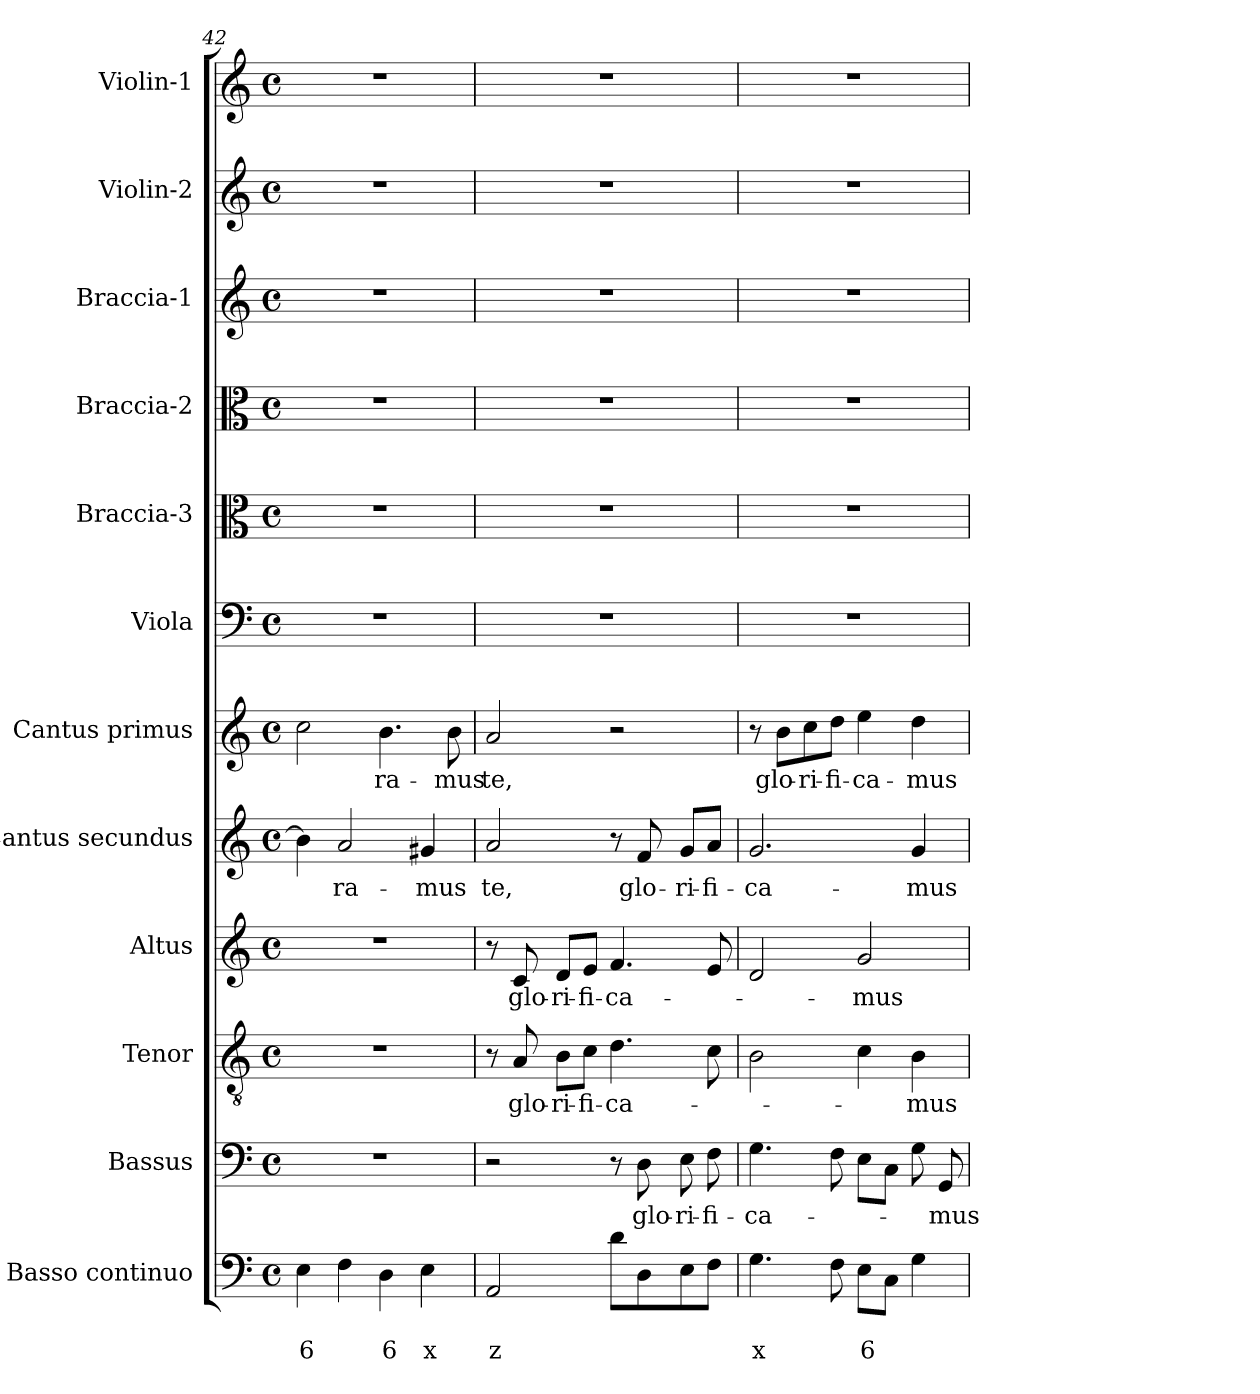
**kern	**text	**text	**kern	**text	**kern	**text	**kern	**text	**kern	**text	**kern	**text	**kern	**kern	**kern	**kern	**kern	**kern
*part12	*part12	*part12	*part11	*part11	*part10	*part10	*part9	*part9	*part8	*part8	*part7	*part7	*part6	*part5	*part4	*part3	*part2	*part1
*staff12	*staff12	*staff12	*staff11	*staff11	*staff10	*staff10	*staff9	*staff9	*staff8	*staff8	*staff7	*staff7	*staff6	*staff5	*staff4	*staff3	*staff2	*staff1
*I"Basso continuo	*	*	*I"Bassus	*	*I"Tenor	*	*I"Altus	*	*I"Cantus secundus	*	*I"Cantus primus	*	*I"Viola	*I"Braccia-3	*I"Braccia-2	*I"Braccia-1	*I"Violin-2	*I"Violin-1
*I'BC	*	*	*I'B	*	*I'T	*	*I'A	*	*I'C2	*	*I'C1	*	*I'Va	*I'Br3	*I'Br2	*I'Br1	*I'Vi2	*I'Vi1
*clefF4	*	*	*clefF4	*	*clefGv2	*	*clefG2	*	*clefG2	*	*clefG2	*	*clefF4	*clefC3	*clefC3	*clefG2	*clefG2	*clefG2
*k[]	*	*	*k[]	*	*k[]	*	*k[]	*	*k[]	*	*k[]	*	*k[]	*k[]	*k[]	*k[]	*k[]	*k[]
*C:	*	*	*C:	*	*C:	*	*C:	*	*C:	*	*C:	*	*C:	*C:	*C:	*C:	*C:	*C:
*M4/4	*	*	*M4/4	*	*M4/4	*	*M4/4	*	*M4/4	*	*M4/4	*	*M4/4	*M4/4	*M4/4	*M4/4	*M4/4	*M4/4
*met(c)	*	*	*met(c)	*	*met(c)	*	*met(c)	*	*met(c)	*	*met(c)	*	*met(c)	*met(c)	*met(c)	*met(c)	*met(c)	*met(c)
=42	=42	=42	=42	=42	=42	=42	=42	=42	=42	=42	=42	=42	=42	=42	=42	=42	=42	=42
!	!	!LO:LY:b	!	!	!	!	!	!	!	!	!	!	!	!	!	!	!	!
4E\	.	6	1r	.	1r	.	1r	.	4b\]	.	2cc\	.	1r	1r	1r	1r	1r	1r
!	!	!	!	!	!	!	!	!	!	!LO:LY:b	!	!	!	!	!	!	!	!
4F\	.	.	.	.	.	.	.	.	2a/	-ra-	.	.	.	.	.	.	.	.
!	!	!LO:LY:b	!	!	!	!	!	!	!	!	!	!	!	!	!	!	!	!
!	!	!	!	!	!	!	!	!	!	!	!	!LO:LY:b	!	!	!	!	!	!
4D\	.	6	.	.	.	.	.	.	.	.	4.b\	-ra-	.	.	.	.	.	.
!	!	!LO:LY:b	!	!	!	!	!	!	!	!	!	!	!	!	!	!	!	!
!	!	!	!	!	!	!	!	!	!	!LO:LY:b	!	!	!	!	!	!	!	!
4E\	.	x	.	.	.	.	.	.	4g#X/	-mus	.	.	.	.	.	.	.	.
!	!	!	!	!	!	!	!	!	!	!	!	!LO:LY:b	!	!	!	!	!	!
.	.	.	.	.	.	.	.	.	.	.	8b\	-mus	.	.	.	.	.	.
=43	=43	=43	=43	=43	=43	=43	=43	=43	=43	=43	=43	=43	=43	=43	=43	=43	=43	=43
!	!	!LO:LY:b	!	!	!	!	!	!	!	!	!	!	!	!	!	!	!	!
!	!	!	!	!	!	!	!	!	!	!LO:LY:b	!	!	!	!	!	!	!	!
!	!	!	!	!	!	!	!	!	!	!	!	!LO:LY:b	!	!	!	!	!	!
2AA/	.	z	2r	.	8r	.	8r	.	2a/	te,	2a/	te,	1r	1r	1r	1r	1r	1r
!	!	!	!	!	!	!LO:LY:b	!	!	!	!	!	!	!	!	!	!	!	!
!	!	!	!	!	!	!	!	!LO:LY:b	!	!	!	!	!	!	!	!	!	!
.	.	.	.	.	8A/	glo-	8c/	glo-	.	.	.	.	.	.	.	.	.	.
!	!	!	!	!	!	!LO:LY:b	!	!	!	!	!	!	!	!	!	!	!	!
!	!	!	!	!	!	!	!	!LO:LY:b	!	!	!	!	!	!	!	!	!	!
.	.	.	.	.	8B\L	-ri-	8d/L	-ri-	.	.	.	.	.	.	.	.	.	.
!	!	!	!	!	!	!LO:LY:b	!	!	!	!	!	!	!	!	!	!	!	!
!	!	!	!	!	!	!	!	!LO:LY:b	!	!	!	!	!	!	!	!	!	!
.	.	.	.	.	8c\J	-fi-	8e/J	-fi-	.	.	.	.	.	.	.	.	.	.
!	!	!	!	!	!	!LO:LY:b	!	!	!	!	!	!	!	!	!	!	!	!
!	!	!	!	!	!	!	!	!LO:LY:b	!	!	!	!	!	!	!	!	!	!
8d\L	.	.	8r	.	4.d\	-ca-	4.f/	-ca-	8r	.	2r	.	.	.	.	.	.	.
!	!	!	!	!LO:LY:b	!	!	!	!	!	!	!	!	!	!	!	!	!	!
!	!	!	!	!	!	!	!	!	!	!LO:LY:b	!	!	!	!	!	!	!	!
8D\	.	.	8D\	glo-	.	.	.	.	8f/	glo-	.	.	.	.	.	.	.	.
!	!	!	!	!LO:LY:b	!	!	!	!	!	!	!	!	!	!	!	!	!	!
!	!	!	!	!	!	!	!	!	!	!LO:LY:b	!	!	!	!	!	!	!	!
8E\	.	.	8E\	-ri-	.	.	.	.	8g/L	-ri-	.	.	.	.	.	.	.	.
!	!	!	!	!LO:LY:b	!	!	!	!	!	!	!	!	!	!	!	!	!	!
!	!	!	!	!	!	!	!	!	!	!LO:LY:b	!	!	!	!	!	!	!	!
8F\J	.	.	8F\	-fi-	8c\	.	8e/	.	8a/J	-fi-	.	.	.	.	.	.	.	.
=44	=44	=44	=44	=44	=44	=44	=44	=44	=44	=44	=44	=44	=44	=44	=44	=44	=44	=44
!	!	!LO:LY:b	!	!	!	!	!	!	!	!	!	!	!	!	!	!	!	!
!	!	!	!	!LO:LY:b	!	!	!	!	!	!	!	!	!	!	!	!	!	!
!	!	!	!	!	!	!	!	!	!	!LO:LY:b	!	!	!	!	!	!	!	!
4.G\	.	x	4.G\	-ca-	2B\	.	2d/	.	2.g/	-ca-	8r	.	1r	1r	1r	1r	1r	1r
!	!	!	!	!	!	!	!	!	!	!	!	!LO:LY:b	!	!	!	!	!	!
.	.	.	.	.	.	.	.	.	.	.	8b\L	glo-	.	.	.	.	.	.
!	!	!	!	!	!	!	!	!	!	!	!	!LO:LY:b	!	!	!	!	!	!
.	.	.	.	.	.	.	.	.	.	.	8cc\	-ri-	.	.	.	.	.	.
!	!	!	!	!	!	!	!	!	!	!	!	!LO:LY:b	!	!	!	!	!	!
8F\	.	.	8F\	.	.	.	.	.	.	.	8dd\J	-fi-	.	.	.	.	.	.
!	!	!LO:LY:b	!	!	!	!	!	!	!	!	!	!	!	!	!	!	!	!
!	!	!	!	!	!	!	!	!LO:LY:b	!	!	!	!	!	!	!	!	!	!
!	!	!	!	!	!	!	!	!	!	!	!	!LO:LY:b	!	!	!	!	!	!
8E\L	.	6	8E\L	.	4c\	.	2g/	-mus	.	.	4ee\	-ca-	.	.	.	.	.	.
8C\J	.	.	8C\J	.	.	.	.	.	.	.	.	.	.	.	.	.	.	.
!	!	!	!	!	!	!LO:LY:b	!	!	!	!	!	!	!	!	!	!	!	!
!	!	!	!	!	!	!	!	!	!	!LO:LY:b	!	!	!	!	!	!	!	!
!	!	!	!	!	!	!	!	!	!	!	!	!LO:LY:b	!	!	!	!	!	!
4G\	.	.	8G\	.	4B\	-mus	.	.	4g/	-mus	4dd\	-mus	.	.	.	.	.	.
!	!	!	!	!LO:LY:b	!	!	!	!	!	!	!	!	!	!	!	!	!	!
.	.	.	8GG/	-mus	.	.	.	.	.	.	.	.	.	.	.	.	.	.
=	=	=	=	=	=	=	=	=	=	=	=	=	=	=	=	=	=	=
*-	*-	*-	*-	*-	*-	*-	*-	*-	*-	*-	*-	*-	*-	*-	*-	*-	*-	*-
